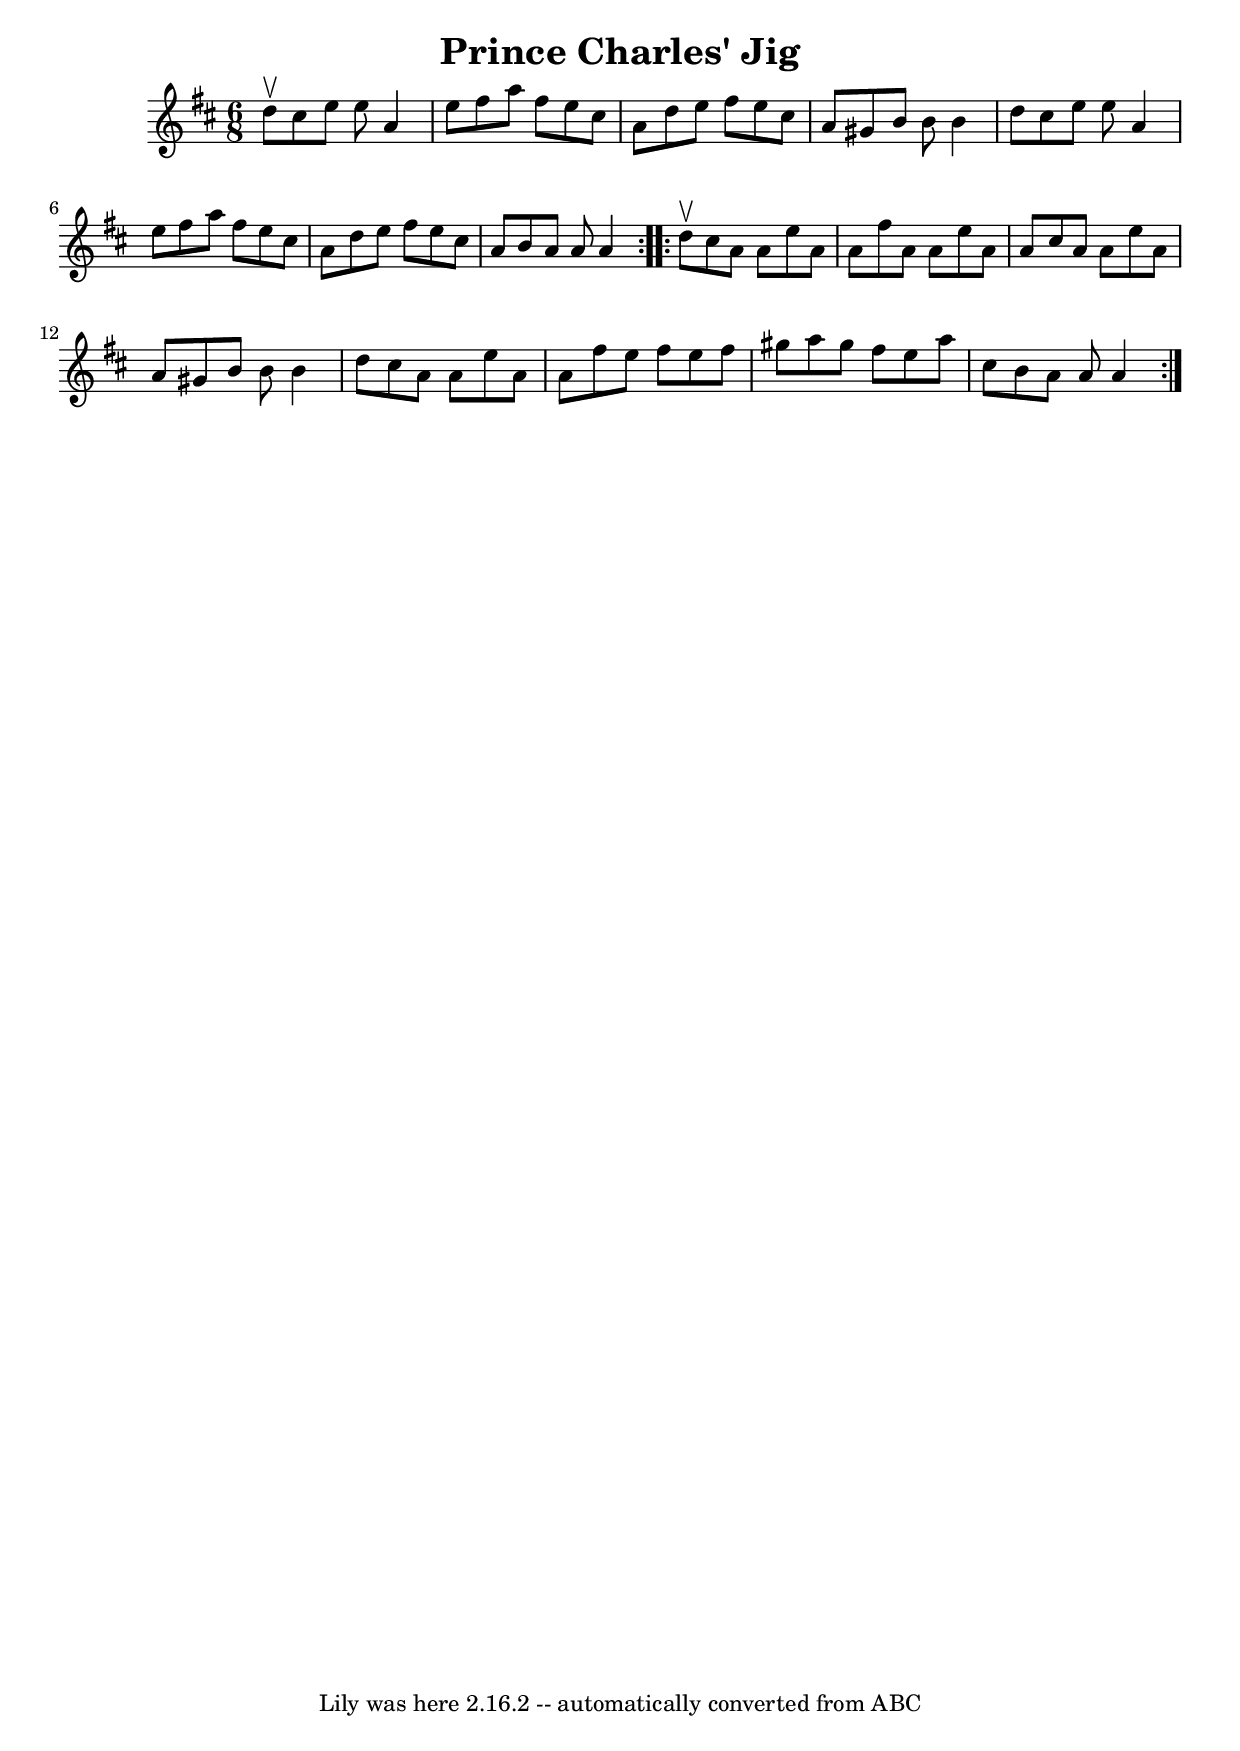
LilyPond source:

\version "2.7.40"
\include "Mammoth.ily"
\header {
	%% book = "Ryan's Mammoth Collection"
	crossRefNumber = "1"
	footnotes = "\\\\90 472"
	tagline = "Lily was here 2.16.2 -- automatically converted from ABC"
	title = "Prince Charles' Jig"
}
voicedefault =  {
\set Score.defaultBarType = "empty"

\repeat volta 2 {
\time 6/8 \key a \mixolydian d''8^\upbow |
 cis''8 e''8 e''8 
 a'4 e''8    |
 fis''8 a''8 fis''8 e''8 cis''8 a'8  
  |
 d''8 e''8 fis''8 e''8 cis''8 a'8    |
   
gis'8 b'8 b'8 b'4 d''8    |
 cis''8 e''8 e''8    
a'4 e''8    |
 fis''8 a''8 fis''8 e''8 cis''8 a'8    
|
 d''8 e''8 fis''8 e''8 cis''8 a'8    |
 b'8    
a'8 a'8 a'4  }     \repeat volta 2 { d''8^\upbow |
 cis''8   
 a'8 a'8 e''8 a'8 a'8    |
 fis''8 a'8 a'8 e''8    
a'8 a'8    |
 cis''8 a'8 a'8 e''8 a'8 a'8    |
 
 gis'8 b'8 b'8 b'4 d''8    |
 cis''8 a'8 a'8    
e''8 a'8 a'8    |
 fis''8 e''8 fis''8 e''8 fis''8    
gis''8    |
 a''8 gis''8 fis''8 e''8 a''8 cis''8    
|
 b'8 a'8 a'8 a'4  }   
}

\score{
    <<

	\context Staff="default"
	{
	    \voicedefault 
	}

    >>
	\layout {
	}
	\midi {}
}
